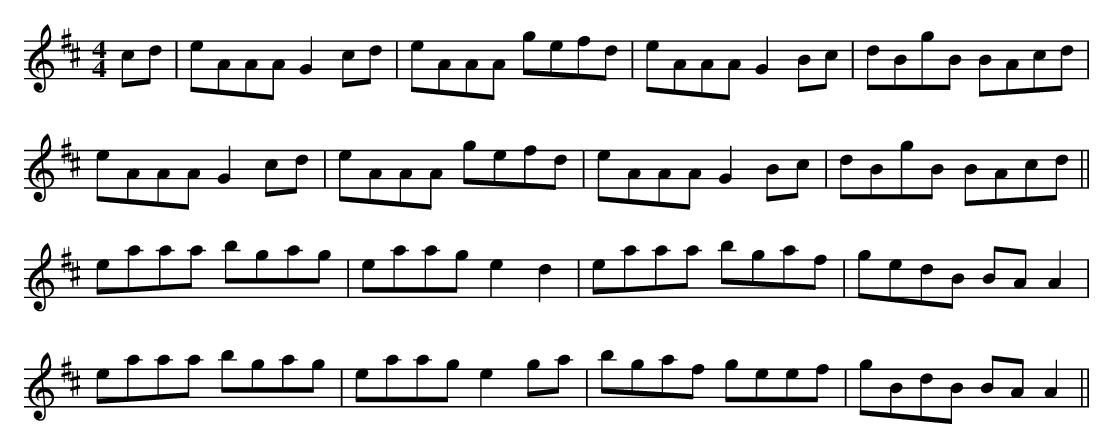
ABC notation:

X:1
M:4/4
K:Amix
cd|eAAA G2 cd|eAAA gefd|eAAA G2 Bc|dBgB BAcd|
eAAA G2 cd|eAAA gefd|eAAA G2 Bc|dBgB BAcd||
eaaa bgag|eaag e2 d2|eaaa bgaf|gedB BA A2|
eaaa bgag|eaag e2 ga|bgaf geef|gBdB BA A2||
